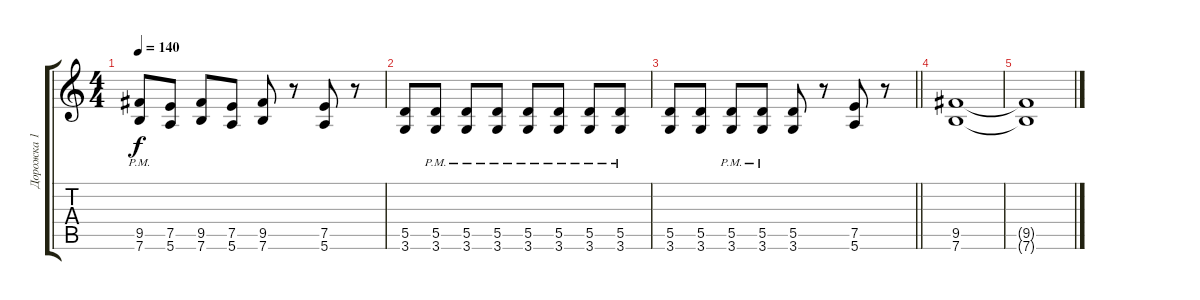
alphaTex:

\track ("Дорожка 1" "Дорожка 1") {instrument overdrivenguitar}
\staff {score tabs}
\tuning (E4 B3 G3 D3 A2 E2) {hide}
\ts (4 4)
\tempo 140
\clef g2
\ks c
(9.5{pm} 7.6{pm}).8{dy f} (7.5 5.6).8 (9.5 7.6).8 (7.5 5.6).8 (9.5 7.6).8 r.8 (7.5 5.6).8 r.8 |
(5.5 3.6).8 (5.5{pm} 3.6{pm}).8 (5.5{pm} 3.6{pm}).8 (5.5{pm} 3.6{pm}).8 (5.5{pm} 3.6{pm}).8 (5.5{pm} 3.6{pm}).8 (5.5{pm} 3.6{pm}).8 (5.5{pm} 3.6{pm}).8 |
\barLineRight lightlight
(5.5 3.6).8 (5.5 3.6).8 (5.5{pm} 3.6{pm}).8 (5.5{pm} 3.6{pm}).8 (5.5 3.6).8 r.8 (7.5 5.6).8 r.8 |
(9.5 7.6).1 |
(9.5{t} 7.6{t}).1
